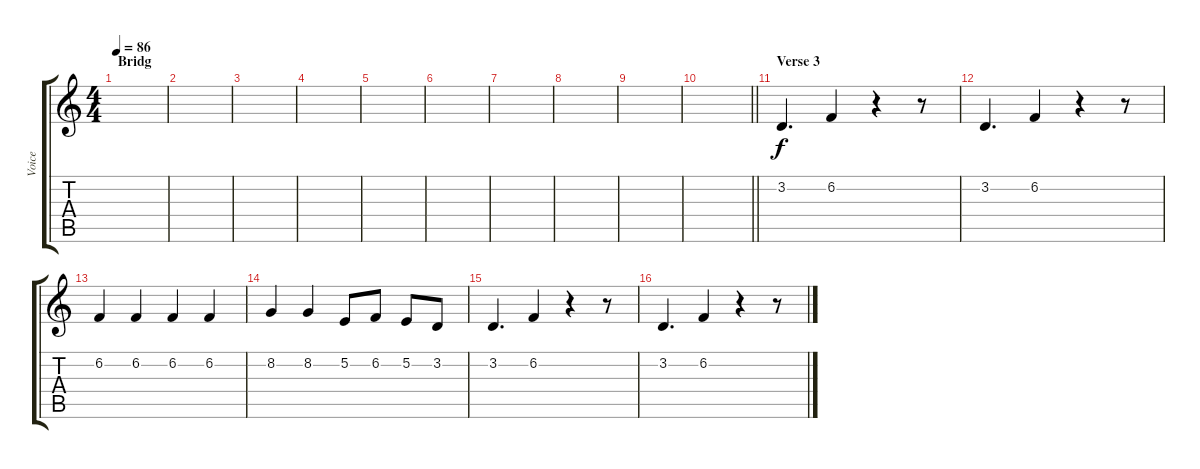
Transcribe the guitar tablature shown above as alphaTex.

\track ("Voice" "Voice") {instrument choiraahs}
\staff {score tabs}
\tuning (E4 B3 G3 D3 A2 E2) {hide}
\ts (4 4)
\section ("" "Bridg")
\tempo 86
\clef g2
\ks c
|
|
|
|
|
|
|
|
|
\barLineRight lightlight
|
\section ("" "Verse 3")
3.2.4{d} 6.2.4 r.4 r.8 |
3.2.4{d} 6.2.4 r.4 r.8 |
6.2.4 6.2.4 6.2.4 6.2.4 |
8.2.4 8.2.4 5.2.8 6.2.8 5.2.8 3.2.8 |
3.2.4{d} 6.2.4 r.4 r.8 |
3.2.4{d} 6.2.4 r.4 r.8
